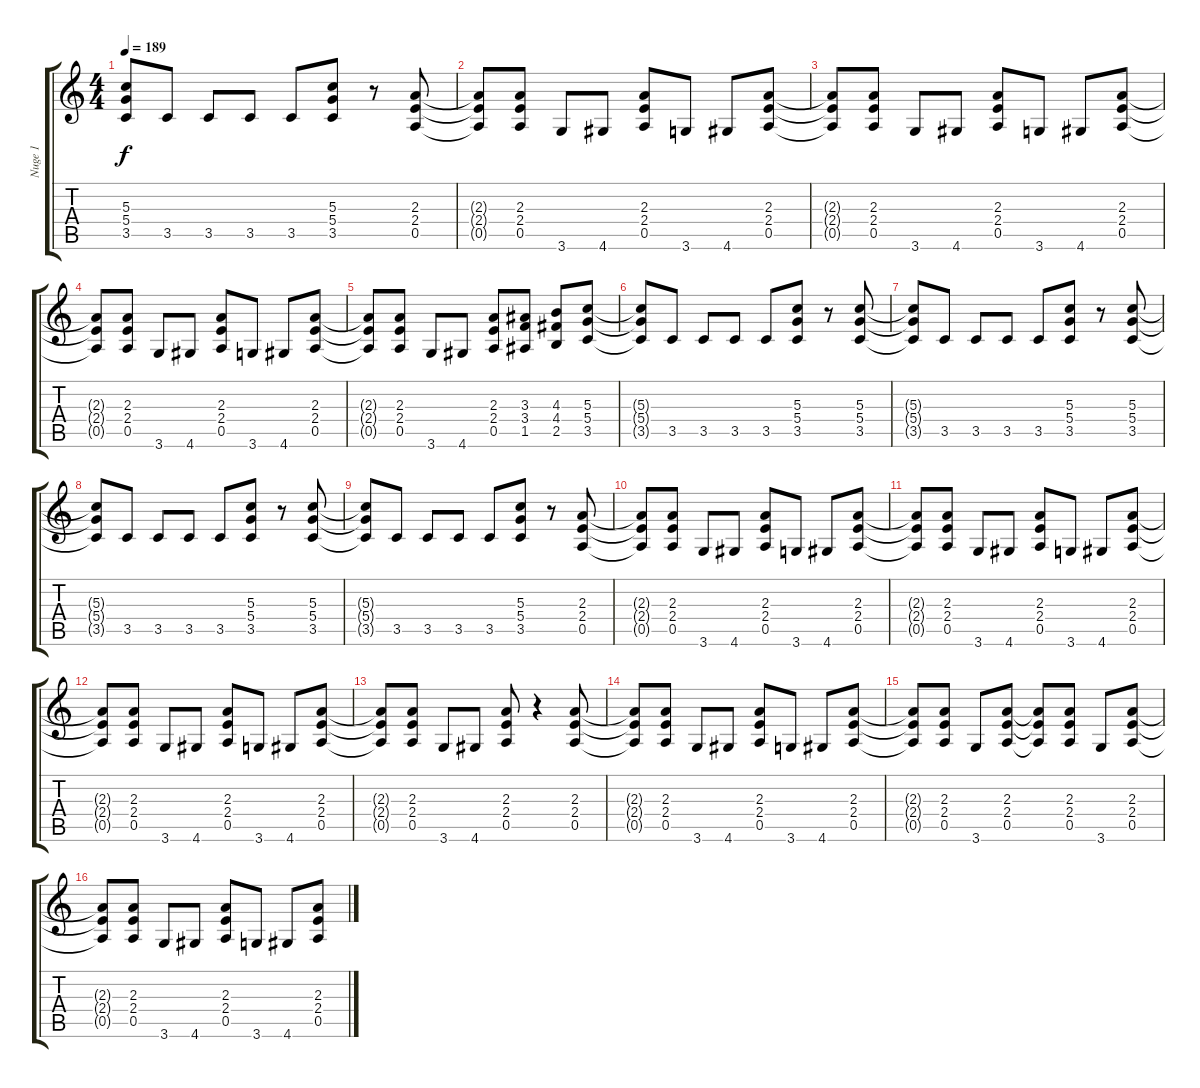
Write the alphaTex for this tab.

\track ("Nuge 1" "Nuge 1") {instrument overdrivenguitar}
\staff {score tabs}
\tuning (E4 B3 G3 D3 A2 E2) {hide}
\ts (4 4)
\tempo 189
\clef g2
\ks c
(5.3{t} 5.4{t} 3.5{t}).8{dy f} 3.5.8 3.5.8 3.5.8 3.5.8 (5.3 5.4 3.5).8 r.8 (2.3 2.4 0.5).8 |
(2.3{t} 2.4{t} 0.5{t}).8 (2.3 2.4 0.5).8 3.6.8 4.6.8 (2.3 2.4 0.5).8 3.6.8 4.6.8 (2.3 2.4 0.5).8 |
(2.3{t} 2.4{t} 0.5{t}).8 (2.3 2.4 0.5).8 3.6.8 4.6.8 (2.3 2.4 0.5).8 3.6.8 4.6.8 (2.3 2.4 0.5).8 |
(2.3{t} 2.4{t} 0.5{t}).8 (2.3 2.4 0.5).8 3.6.8 4.6.8 (2.3 2.4 0.5).8 3.6.8 4.6.8 (2.3 2.4 0.5).8 |
(2.3{t} 2.4{t} 0.5{t}).8 (2.3 2.4 0.5).8 3.6.8 4.6.8 (2.3 2.4 0.5).8 (3.3 3.4 1.5).8 (4.3 4.4 2.5).8 (5.3 5.4 3.5).8 |
(5.3{t} 5.4{t} 3.5{t}).8 3.5.8 3.5.8 3.5.8 3.5.8 (5.3 5.4 3.5).8 r.8 (5.3 5.4 3.5).8 |
(5.3{t} 5.4{t} 3.5{t}).8 3.5.8 3.5.8 3.5.8 3.5.8 (5.3 5.4 3.5).8 r.8 (5.3 5.4 3.5).8 |
(5.3{t} 5.4{t} 3.5{t}).8 3.5.8 3.5.8 3.5.8 3.5.8 (5.3 5.4 3.5).8 r.8 (5.3 5.4 3.5).8 |
(5.3{t} 5.4{t} 3.5{t}).8 3.5.8 3.5.8 3.5.8 3.5.8 (5.3 5.4 3.5).8 r.8 (2.3 2.4 0.5).8 |
(2.3{t} 2.4{t} 0.5{t}).8 (2.3 2.4 0.5).8 3.6.8 4.6.8 (2.3 2.4 0.5).8 3.6.8 4.6.8 (2.3 2.4 0.5).8 |
(2.3{t} 2.4{t} 0.5{t}).8 (2.3 2.4 0.5).8 3.6.8 4.6.8 (2.3 2.4 0.5).8 3.6.8 4.6.8 (2.3 2.4 0.5).8 |
(2.3{t} 2.4{t} 0.5{t}).8 (2.3 2.4 0.5).8 3.6.8 4.6.8 (2.3 2.4 0.5).8 3.6.8 4.6.8 (2.3 2.4 0.5).8 |
(2.3{t} 2.4{t} 0.5{t}).8 (2.3 2.4 0.5).8 3.6.8 4.6.8 (2.3 2.4 0.5).8 r.4 (2.3 2.4 0.5).8 |
(2.3{t} 2.4{t} 0.5{t}).8 (2.3 2.4 0.5).8 3.6.8 4.6.8 (2.3 2.4 0.5).8 3.6.8 4.6.8 (2.3 2.4 0.5).8 |
(2.3{t} 2.4{t} 0.5{t}).8 (2.3 2.4 0.5).8 3.6.8 (2.3 2.4 0.5).8 (2.3{t} 2.4{t} 0.5{t}).8 (2.3 2.4 0.5).8 3.6.8 (2.3 2.4 0.5).8 |
(2.3{t} 2.4{t} 0.5{t}).8 (2.3 2.4 0.5).8 3.6.8 4.6.8 (2.3 2.4 0.5).8 3.6.8 4.6.8 (2.3 2.4 0.5).8
